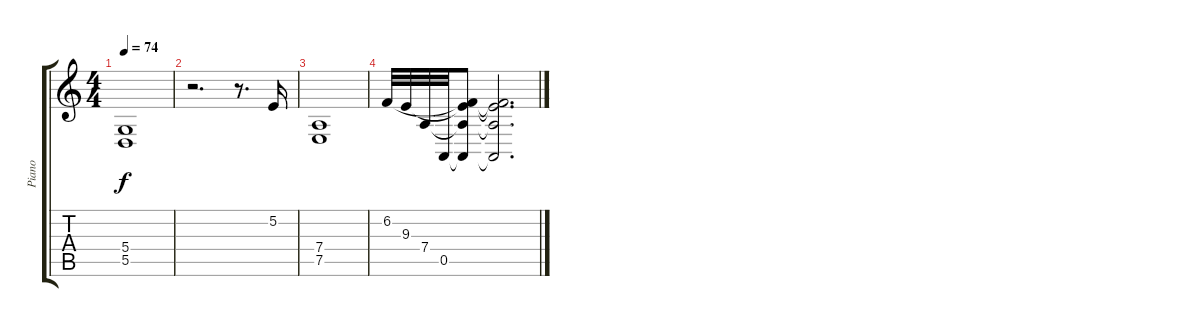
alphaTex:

\track ("Piano" "Piano") {instrument acousticgrandpiano}
\staff {score tabs}
\tuning (E4 B3 G3 D3 A2 E2) {hide}
\ts (4 4)
\tempo 74
\clef g2
\ks c
(5.4 5.5).1{dy f} |
r.2{d} r.8{d} 5.2.16 |
(7.4 7.5).1 |
6.2.32 9.3.32 7.4.32 0.5.32 (6.2{t} 9.3{t} 7.4{t} 0.5{t}).8 (6.2{t} 9.3{t} 7.4{t} 0.5{t}).2{d}
